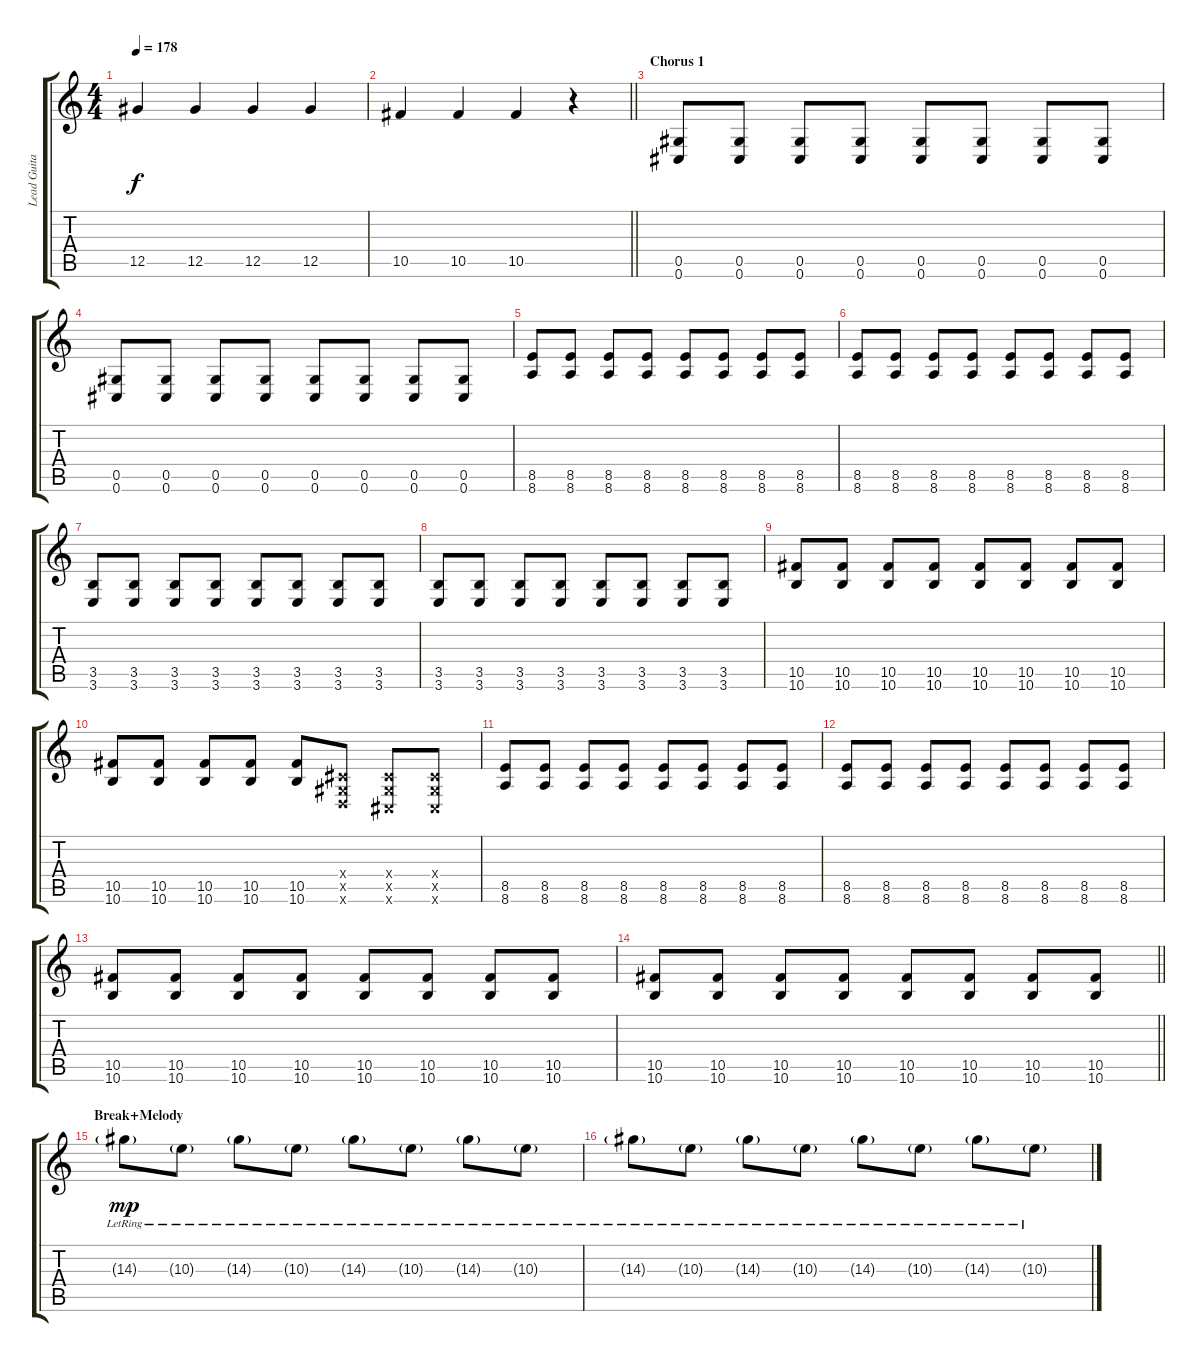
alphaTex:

\track ("Lead Guitar" "Lead Guita") {instrument overdrivenguitar}
\staff {score tabs}
\tuning (Eb4 Bb3 Gb3 Db3 Ab2 Db2) {hide}
\ts (4 4)
\tempo 178
\clef g2
\ks c
12.5.4{dy f} 12.5.4 12.5.4 12.5.4 |
\barLineRight lightlight
10.5.4 10.5.4 10.5.4 r.4 |
\section ("" "Chorus 1")
(0.5 0.6).8 (0.5 0.6).8 (0.5 0.6).8 (0.5 0.6).8 (0.5 0.6).8 (0.5 0.6).8 (0.5 0.6).8 (0.5 0.6).8 |
(0.5 0.6).8 (0.5 0.6).8 (0.5 0.6).8 (0.5 0.6).8 (0.5 0.6).8 (0.5 0.6).8 (0.5 0.6).8 (0.5 0.6).8 |
(8.5 8.6).8 (8.5 8.6).8 (8.5 8.6).8 (8.5 8.6).8 (8.5 8.6).8 (8.5 8.6).8 (8.5 8.6).8 (8.5 8.6).8 |
(8.5 8.6).8 (8.5 8.6).8 (8.5 8.6).8 (8.5 8.6).8 (8.5 8.6).8 (8.5 8.6).8 (8.5 8.6).8 (8.5 8.6).8 |
(3.5 3.6).8 (3.5 3.6).8 (3.5 3.6).8 (3.5 3.6).8 (3.5 3.6).8 (3.5 3.6).8 (3.5 3.6).8 (3.5 3.6).8 |
(3.5 3.6).8 (3.5 3.6).8 (3.5 3.6).8 (3.5 3.6).8 (3.5 3.6).8 (3.5 3.6).8 (3.5 3.6).8 (3.5 3.6).8 |
(10.5 10.6).8 (10.5 10.6).8 (10.5 10.6).8 (10.5 10.6).8 (10.5 10.6).8 (10.5 10.6).8 (10.5 10.6).8 (10.5 10.6).8 |
(10.5 10.6).8 (10.5 10.6).8 (10.5 10.6).8 (10.5 10.6).8 (10.5 10.6).8 (0.4{x} 0.5{x} 1.6{x}).8 (0.4{x} 0.5{x} 0.6{x}).8 (0.4{x} 0.5{x} 0.6{x}).8 |
(8.5 8.6).8 (8.5 8.6).8 (8.5 8.6).8 (8.5 8.6).8 (8.5 8.6).8 (8.5 8.6).8 (8.5 8.6).8 (8.5 8.6).8 |
(8.5 8.6).8 (8.5 8.6).8 (8.5 8.6).8 (8.5 8.6).8 (8.5 8.6).8 (8.5 8.6).8 (8.5 8.6).8 (8.5 8.6).8 |
(10.5 10.6).8 (10.5 10.6).8 (10.5 10.6).8 (10.5 10.6).8 (10.5 10.6).8 (10.5 10.6).8 (10.5 10.6).8 (10.5 10.6).8 |
\barLineRight lightlight
(10.5 10.6).8 (10.5 10.6).8 (10.5 10.6).8 (10.5 10.6).8 (10.5 10.6).8 (10.5 10.6).8 (10.5 10.6).8 (10.5 10.6).8 |
\section ("" "Break+Melody")
14.3{g lr}.8{dy mp} 10.3{g lr}.8 14.3{g lr}.8 10.3{g lr}.8 14.3{g lr}.8 10.3{g lr}.8 14.3{g lr}.8 10.3{g lr}.8 |
14.3{g lr}.8 10.3{g lr}.8 14.3{g lr}.8 10.3{g lr}.8 14.3{g lr}.8 10.3{g lr}.8 14.3{g lr}.8 10.3{g lr}.8
